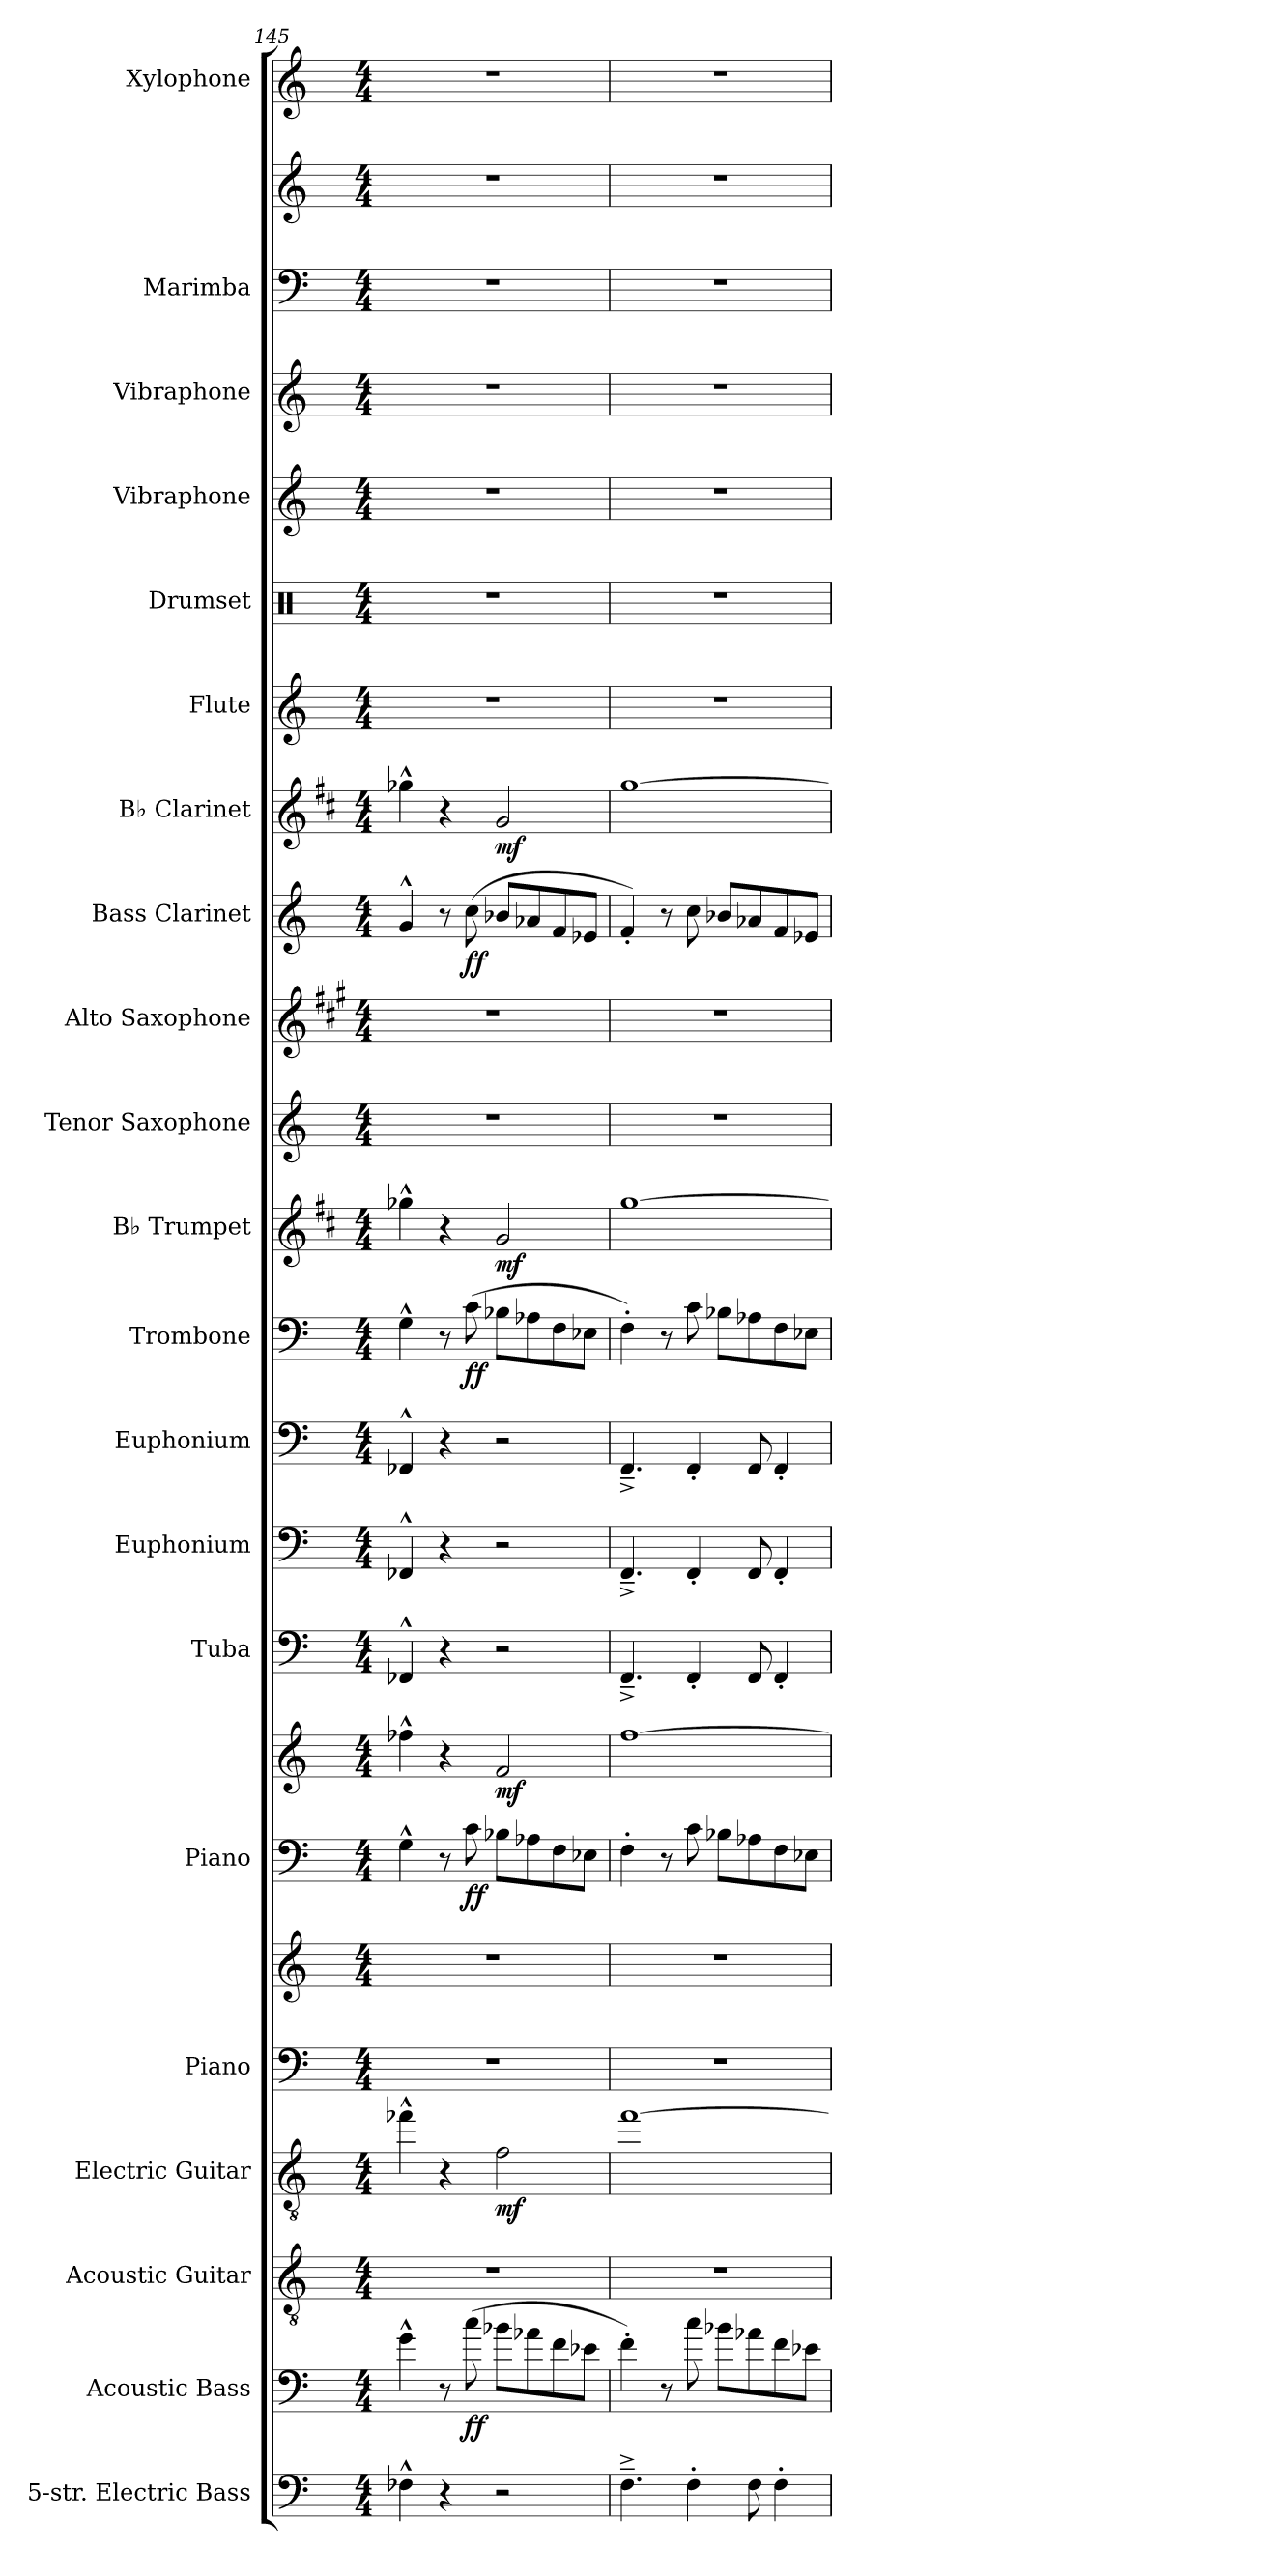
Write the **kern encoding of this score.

**kern	**kern	**dynam	**kern	**kern	**dynam	**kern	**kern	**kern	**kern	**dynam	**kern	**kern	**kern	**kern	**dynam	**kern	**dynam	**kern	**kern	**kern	**dynam	**kern	**dynam	**kern	**kern	**kern	**kern	**kern	**kern	**kern
*part21	*part20	*part20	*part19	*part18	*part18	*part17	*part17	*part16	*part16	*part16	*part15	*part14	*part13	*part12	*part12	*part11	*part11	*part10	*part9	*part8	*part8	*part7	*part7	*part6	*part5	*part4	*part3	*part2	*part2	*part1
*staff24	*staff23	*staff23	*staff22	*staff21	*staff21	*staff20	*staff19	*staff18	*staff17	*staff17/18	*staff16	*staff15	*staff14	*staff13	*staff13	*staff12	*staff12	*staff11	*staff10	*staff9	*staff9	*staff8	*staff8	*staff7	*staff6	*staff5	*staff4	*staff3	*staff2	*staff1
*I"5-str. Electric Bass	*I"Acoustic Bass	*	*I"Acoustic Guitar	*I"Electric Guitar	*	*I"Piano	*	*I"Piano	*	*	*I"Tuba	*I"Euphonium	*I"Euphonium	*I"Trombone	*	*I"B♭ Trumpet	*	*I"Tenor Saxophone	*I"Alto Saxophone	*I"Bass Clarinet	*	*I"B♭ Clarinet	*	*I"Flute	*I"Drumset	*I"Vibraphone	*I"Vibraphone	*I"Marimba	*	*I"Xylophone
*I'El. B.	*I'Bass	*	*I'Guit.	*I'El. Guit.	*	*I'Pno.	*	*I'Pno.	*	*	*I'Tba.	*I'Euph.	*I'Euph.	*I'Tbn.	*	*I'B♭ Tpt.	*	*I'T. Sax.	*I'A. Sax.	*I'B. Cl.	*	*I'B♭ Cl.	*	*I'Fl.	*I'Drs.	*I'Vib.	*I'Vib.	*I'Mrm.	*	*I'Xyl.
!!LO:PB:g=z
*clefF4	*clefF4	*	*clefGv2	*clefGv2	*	*clefF4	*clefG2	*clefF4	*clefG2	*	*clefF4	*clefF4	*clefF4	*clefF4	*	*clefG2	*	*clefG2	*clefG2	*clefG2	*	*clefG2	*	*clefG2	*clefX	*clefG2	*clefG2	*clefF4	*clefG2	*clefG2
*ITrd7c12	*ITrd7c12	*	*	*	*	*	*	*	*	*	*	*	*	*	*	*ITrd1c2	*	*ITrd8c14	*ITrd5c9	*ITrd8c14	*	*ITrd1c2	*	*	*	*	*	*	*	*ITrd-7c-12
*k[]	*k[]	*	*k[]	*k[]	*	*k[]	*k[]	*k[]	*k[]	*	*k[]	*k[]	*k[]	*k[]	*	*k[]	*	*k[]	*k[]	*k[]	*	*k[]	*	*k[]	*k[]	*k[]	*k[]	*k[]	*k[]	*k[]
*M4/4	*M4/4	*	*M4/4	*M4/4	*	*M4/4	*M4/4	*M4/4	*M4/4	*	*M4/4	*M4/4	*M4/4	*M4/4	*	*M4/4	*	*M4/4	*M4/4	*M4/4	*	*M4/4	*	*M4/4	*M4/4	*M4/4	*M4/4	*M4/4	*M4/4	*M4/4
=145	=145	=145	=145	=145	=145	=145	=145	=145	=145	=145	=145	=145	=145	=145	=145	=145	=145	=145	=145	=145	=145	=145	=145	=145	=145	=145	=145	=145	=145	=145
4FF-X^^\	4G^^\	.	1r	4ff-X^^\	.	1r	1r	4G^^\	4ff-X^^\	.	4FF-X^^/	4FF-X^^/	4FF-X^^/	4G^^\	.	4ff-X^^\	.	1r	1r	4G^^/	.	4ff-X^^\	.	1r	1r	1r	1r	1r	1r	1r
4r	8r	.	.	4r	.	.	.	8r	4r	.	4r	4r	4r	8r	.	4r	.	.	.	8r	.	4r	.	.	.	.	.	.	.	.
!	!	!LO:DY:b	!	!	!	!	!	!	!	!LO:DY:b=2	!	!	!	!	!LO:DY:b	!	!	!	!	!	!LO:DY:b	!	!	!	!	!	!	!	!	!
.	(8c\	ff	.	.	.	.	.	8c\	.	ff	.	.	.	(8c\	ff	.	.	.	.	(8c\	ff	.	.	.	.	.	.	.	.	.
!	!	!	!	!	!LO:DY:b	!	!	!	!	!LO:DY:b	!	!	!	!	!	!	!LO:DY:b	!	!	!	!	!	!LO:DY:b	!	!	!	!	!	!	!
2r	8B-X\L	.	.	2f\	mf	.	.	8B-X\L	2f/	mf	2r	2r	2r	8B-X\L	.	2f/	mf	.	.	8B-X/L	.	2f/	mf	.	.	.	.	.	.	.
.	8A-X\	.	.	.	.	.	.	8A-X\	.	.	.	.	.	8A-X\	.	.	.	.	.	8A-X/	.	.	.	.	.	.	.	.	.	.
.	8F\	.	.	.	.	.	.	8F\	.	.	.	.	.	8F\	.	.	.	.	.	8F/	.	.	.	.	.	.	.	.	.	.
.	8E-X\J	.	.	.	.	.	.	8E-X\J	.	.	.	.	.	8E-X\J	.	.	.	.	.	8E-X/J	.	.	.	.	.	.	.	.	.	.
=146	=146	=146	=146	=146	=146	=146	=146	=146	=146	=146	=146	=146	=146	=146	=146	=146	=146	=146	=146	=146	=146	=146	=146	=146	=146	=146	=146	=146	=146	=146
4.FF~^\	4F'\)	.	1r	[1ff	.	1r	1r	4F'\	[1ff	.	4.FF~^/	4.FF~^/	4.FF~^/	4F'\)	.	[1ff	.	1r	1r	4F'/)	.	[1ff	.	1r	1r	1r	1r	1r	1r	1r
.	8r	.	.	.	.	.	.	8r	.	.	.	.	.	8r	.	.	.	.	.	8r	.	.	.	.	.	.	.	.	.	.
4FF'\	8c\	.	.	.	.	.	.	8c\	.	.	4FF'/	4FF'/	4FF'/	8c\	.	.	.	.	.	8c\	.	.	.	.	.	.	.	.	.	.
.	8B-X\L	.	.	.	.	.	.	8B-X\L	.	.	.	.	.	8B-X\L	.	.	.	.	.	8B-X/L	.	.	.	.	.	.	.	.	.	.
8FF\	8A-X\	.	.	.	.	.	.	8A-X\	.	.	8FF/	8FF/	8FF/	8A-X\	.	.	.	.	.	8A-X/	.	.	.	.	.	.	.	.	.	.
4FF'\	8F\	.	.	.	.	.	.	8F\	.	.	4FF'/	4FF'/	4FF'/	8F\	.	.	.	.	.	8F/	.	.	.	.	.	.	.	.	.	.
.	8E-X\J	.	.	.	.	.	.	8E-X\J	.	.	.	.	.	8E-X\J	.	.	.	.	.	8E-X/J	.	.	.	.	.	.	.	.	.	.
=	=	=	=	=	=	=	=	=	=	=	=	=	=	=	=	=	=	=	=	=	=	=	=	=	=	=	=	=	=	=
*-	*-	*-	*-	*-	*-	*-	*-	*-	*-	*-	*-	*-	*-	*-	*-	*-	*-	*-	*-	*-	*-	*-	*-	*-	*-	*-	*-	*-	*-	*-
